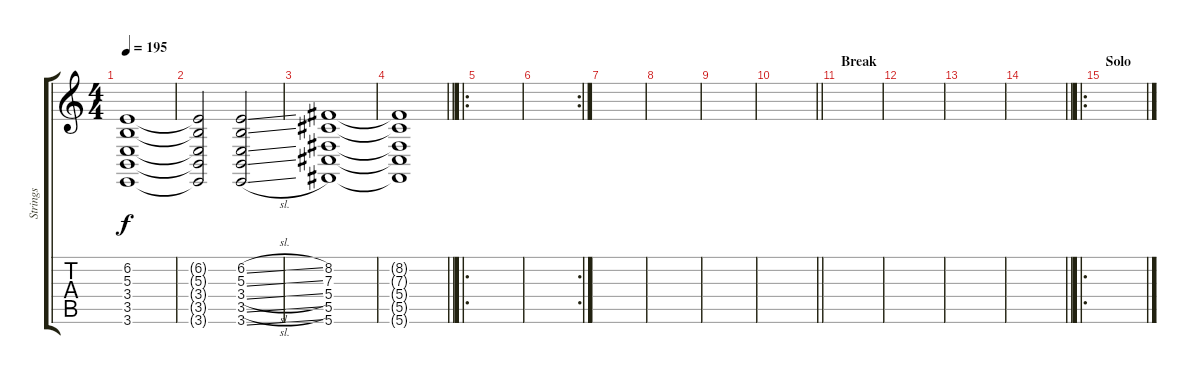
\track ("Strings" "Strings") {instrument stringensemble1}
\staff {score tabs}
\tuning (Eb4 Bb3 Gb3 Db3 Ab2 Db2) {hide}
\ts (4 4)
\tempo 195
\clef g2
\ks c
(6.2 5.3 3.4 3.5 3.6).1{dy f} |
(6.2{t} 5.3{t} 3.4{t} 3.5{t} 3.6{t}).2 (6.2{sl} 5.3{sl} 3.4{sl} 3.5{sl} 3.6{sl}).2 |
(8.2 7.3 5.4 5.5 5.6).1 |
\barLineRight lightlight
(8.2{t} 7.3{t} 5.4{t} 5.5{t} 5.6{t}).1 |
\ro
|
\rc 2
|
|
|
|
\barLineRight lightlight
|
\section ("" "Break")
|
|
|
\barLineRight lightlight
|
\ro
\section ("" "Solo")
